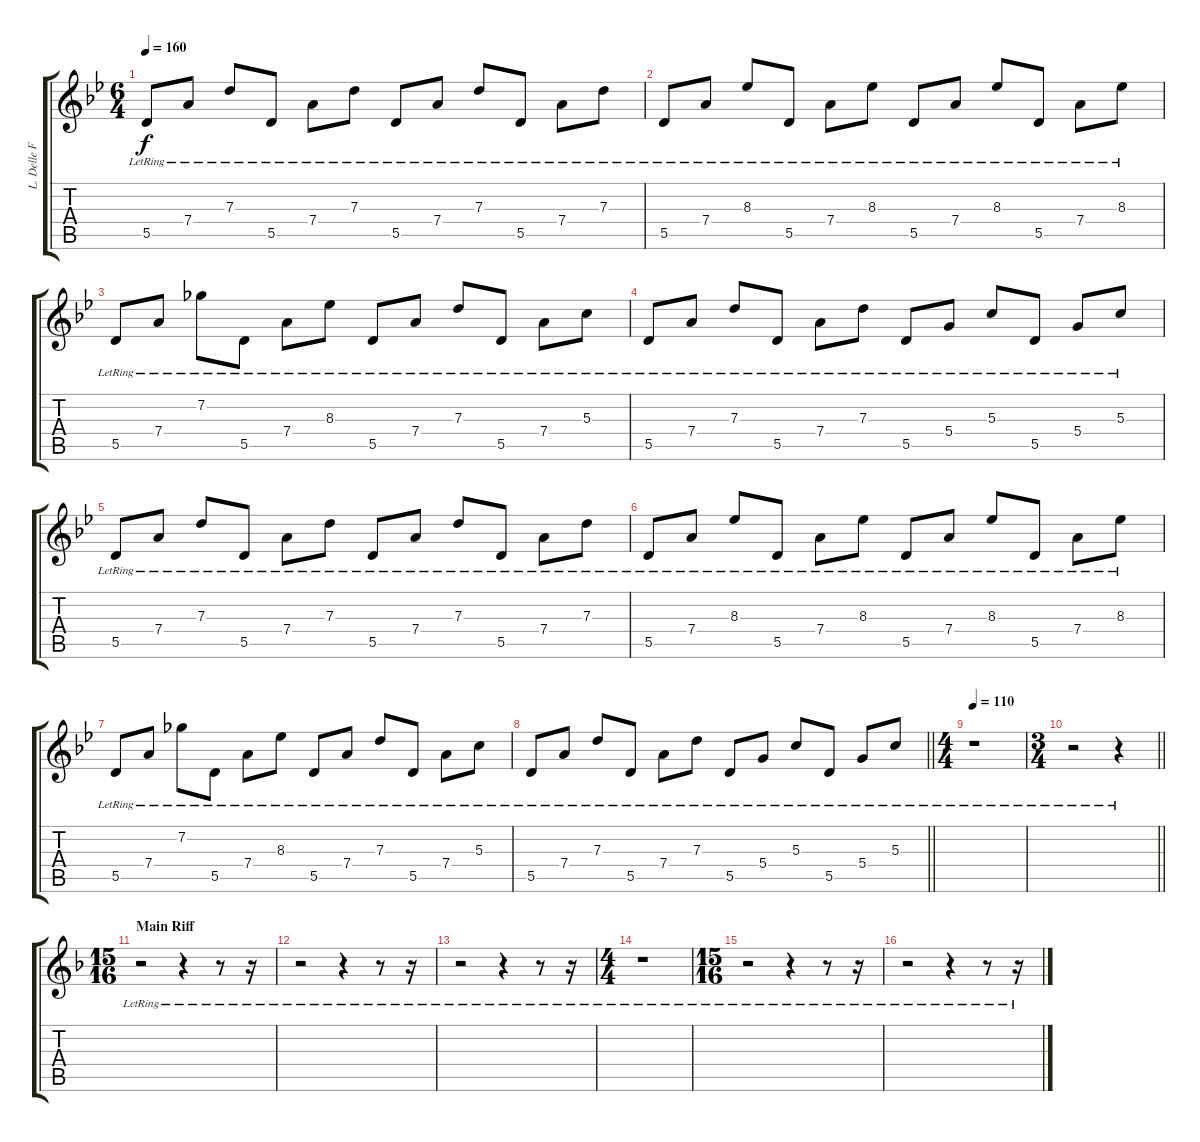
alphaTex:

\track ("L. Delle Fave (Clean Guitar L)" "L. Delle F") {instrument electricguitarclean}
\staff {score tabs}
\tuning (E4 B3 G3 D3 A2 E2) {hide}
\ts (6 4)
\tempo 160
\clef g2
\ks gminor
5.5{lr}.8{dy f} 7.4{lr}.8 7.3{lr}.8 5.5{lr}.8 7.4{lr}.8 7.3{lr}.8 5.5{lr}.8 7.4{lr}.8 7.3{lr}.8 5.5{lr}.8 7.4{lr}.8 7.3{lr}.8 |
5.5{lr}.8 7.4{lr}.8 8.3{lr}.8 5.5{lr}.8 7.4{lr}.8 8.3{lr}.8 5.5{lr}.8 7.4{lr}.8 8.3{lr}.8 5.5{lr}.8 7.4{lr}.8 8.3{lr}.8 |
5.5{lr}.8 7.4{lr}.8 7.2{lr}.8 5.5{lr}.8 7.4{lr}.8 8.3{lr}.8 5.5{lr}.8 7.4{lr}.8 7.3{lr}.8 5.5{lr}.8 7.4{lr}.8 5.3{lr}.8 |
5.5{lr}.8 7.4{lr}.8 7.3{lr}.8 5.5{lr}.8 7.4{lr}.8 7.3{lr}.8 5.5{lr}.8 5.4{lr}.8 5.3{lr}.8 5.5{lr}.8 5.4{lr}.8 5.3{lr}.8 |
5.5{lr}.8 7.4{lr}.8 7.3{lr}.8 5.5{lr}.8 7.4{lr}.8 7.3{lr}.8 5.5{lr}.8 7.4{lr}.8 7.3{lr}.8 5.5{lr}.8 7.4{lr}.8 7.3{lr}.8 |
5.5{lr}.8 7.4{lr}.8 8.3{lr}.8 5.5{lr}.8 7.4{lr}.8 8.3{lr}.8 5.5{lr}.8 7.4{lr}.8 8.3{lr}.8 5.5{lr}.8 7.4{lr}.8 8.3{lr}.8 |
5.5{lr}.8 7.4{lr}.8 7.2{lr}.8 5.5{lr}.8 7.4{lr}.8 8.3{lr}.8 5.5{lr}.8 7.4{lr}.8 7.3{lr}.8 5.5{lr}.8 7.4{lr}.8 5.3{lr}.8 |
\barLineRight lightlight
5.5{lr}.8 7.4{lr}.8 7.3{lr}.8 5.5{lr}.8 7.4{lr}.8 7.3{lr}.8 5.5{lr}.8 5.4{lr}.8 5.3{lr}.8 5.5{lr}.8 5.4{lr}.8 5.3{lr}.8 |
\ts (4 4)
\tempo 110
r.1 |
\ts (3 4)
\barLineRight lightlight
r.2 r.4 |
\ts (15 16)
\section ("" "Main Riff")
\ks dminor
r.2 r.4 r.8 r.16 |
r.2 r.4 r.8 r.16 |
r.2 r.4 r.8 r.16 |
\ts (4 4)
r.1 |
\ts (15 16)
r.2 r.4 r.8 r.16 |
r.2 r.4 r.8 r.16
